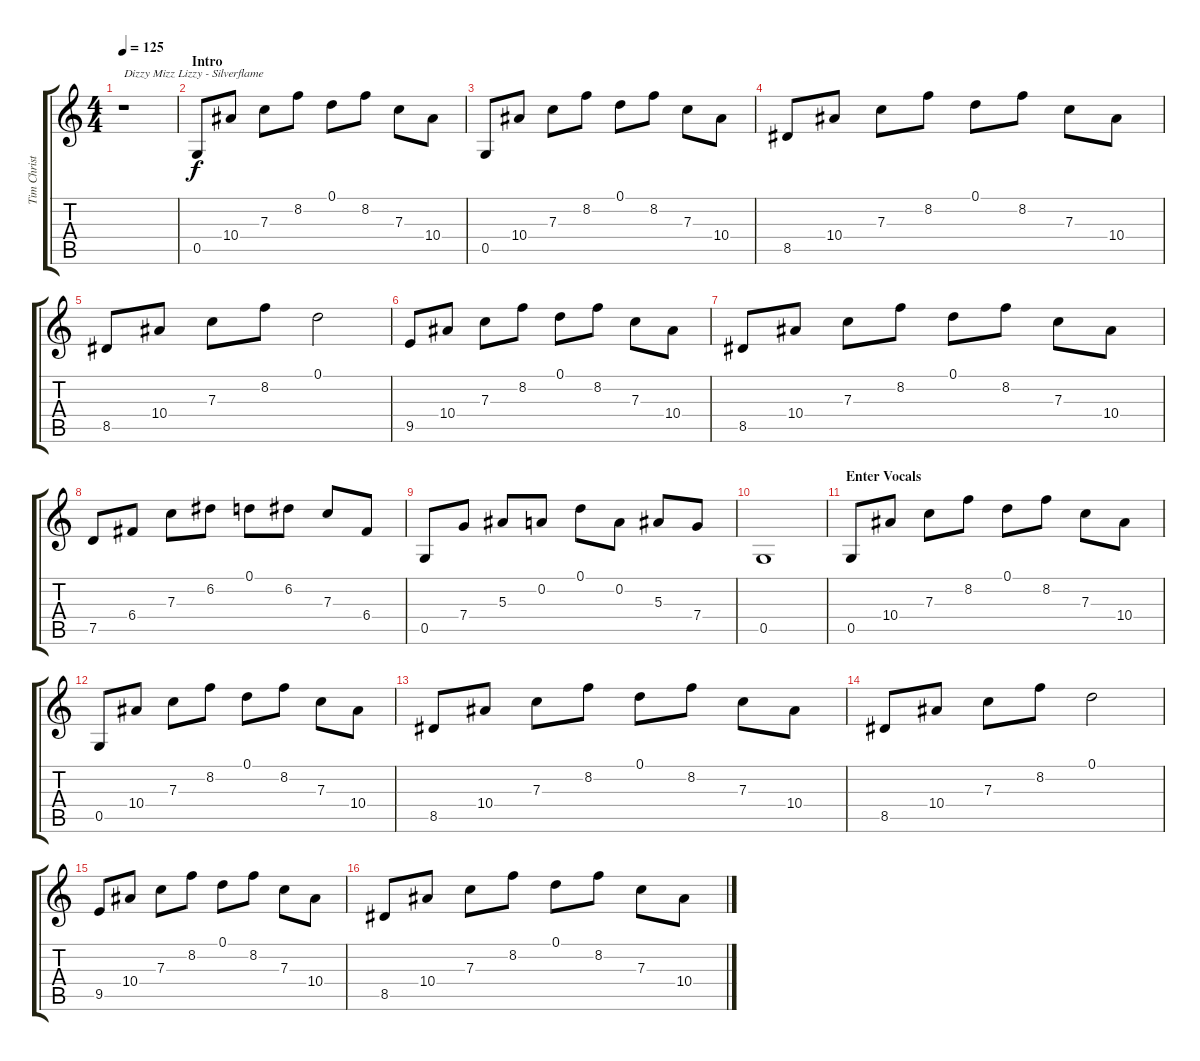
\track ("Tim Christensen - Guitar I" "Tim Christ") {instrument electricguitarjazz}
\staff {score tabs}
\tuning (D4 A3 F3 C3 G2 D2) {hide}
\ts (4 4)
\tempo 125
\clef g2
\ks c
r.1{txt "Dizzy Mizz Lizzy - Silverflame" dy f instrument electricguitarjazz} |
\section ("" "Intro")
0.5.8{instrument acousticguitarsteel} 10.4.8 7.3.8 8.2.8 0.1.8 8.2.8 7.3.8 10.4.8 |
0.5.8 10.4.8 7.3.8 8.2.8 0.1.8 8.2.8 7.3.8 10.4.8 |
8.5.8 10.4.8 7.3.8 8.2.8 0.1.8 8.2.8 7.3.8 10.4.8 |
8.5.8 10.4.8 7.3.8 8.2.8 0.1.2 |
9.5.8 10.4.8 7.3.8 8.2.8 0.1.8 8.2.8 7.3.8 10.4.8 |
8.5.8 10.4.8 7.3.8 8.2.8 0.1.8 8.2.8 7.3.8 10.4.8 |
7.5.8 6.4.8 7.3.8 6.2.8 0.1.8 6.2.8 7.3.8 6.4.8 |
0.5.8 7.4.8 5.3.8 0.2.8 0.1.8 0.2.8 5.3.8 7.4.8 |
0.5.1 |
\section ("" "Enter Vocals")
0.5.8 10.4.8 7.3.8 8.2.8 0.1.8 8.2.8 7.3.8 10.4.8 |
0.5.8 10.4.8 7.3.8 8.2.8 0.1.8 8.2.8 7.3.8 10.4.8 |
8.5.8 10.4.8 7.3.8 8.2.8 0.1.8 8.2.8 7.3.8 10.4.8 |
8.5.8 10.4.8 7.3.8 8.2.8 0.1.2 |
9.5.8 10.4.8 7.3.8 8.2.8 0.1.8 8.2.8 7.3.8 10.4.8 |
8.5.8 10.4.8 7.3.8 8.2.8 0.1.8 8.2.8 7.3.8 10.4.8
